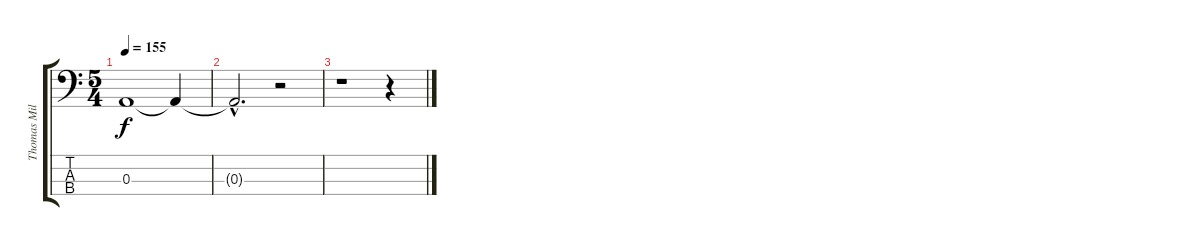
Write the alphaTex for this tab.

\track ("Thomas Miller" "Thomas Mil") {instrument electricbassfinger}
\staff {score tabs}
\tuning (G2 D2 A1 E1) {hide}
\ts (5 4)
\tempo 155
\clef f4
\ks c
0.3{t}.1{dy f} 0.3{t}.4 |
0.3{hac t}.2{d} r.2 |
r.1 r.4
